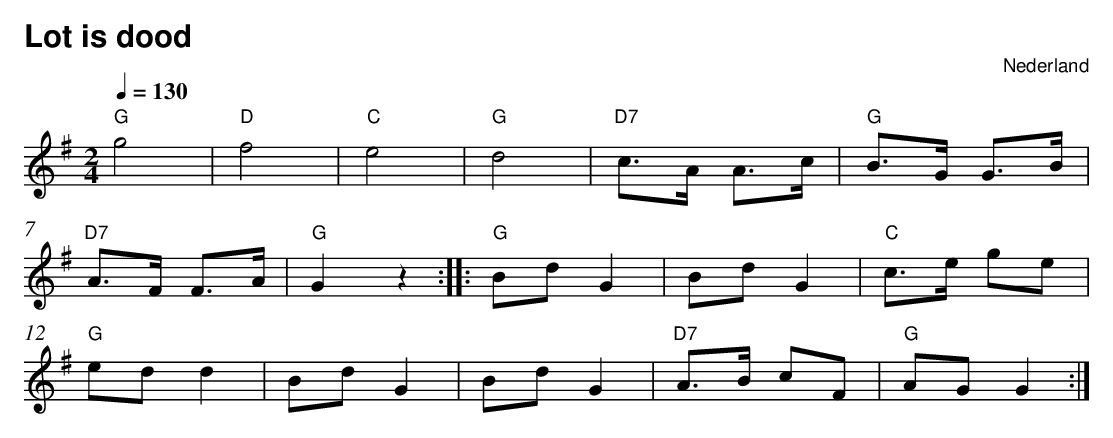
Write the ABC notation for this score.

X:1
T:Lot is dood
C: Nederland
L:1/8
M:2/4
Q:1/4=130
K:G
V:1 key=treble
"G" g4|"D"f4|"C"e4|"G"d4|"D7"c>A A>c|"G"B>G G>B|$
"D7"A>F F>A| "G"G2z2:|:"G"BdG2|BdG2|"C"c>e ge|$
"G"edd2|BdG2|BdG2| "D7"A>B cF| "G"AGG2:|]
